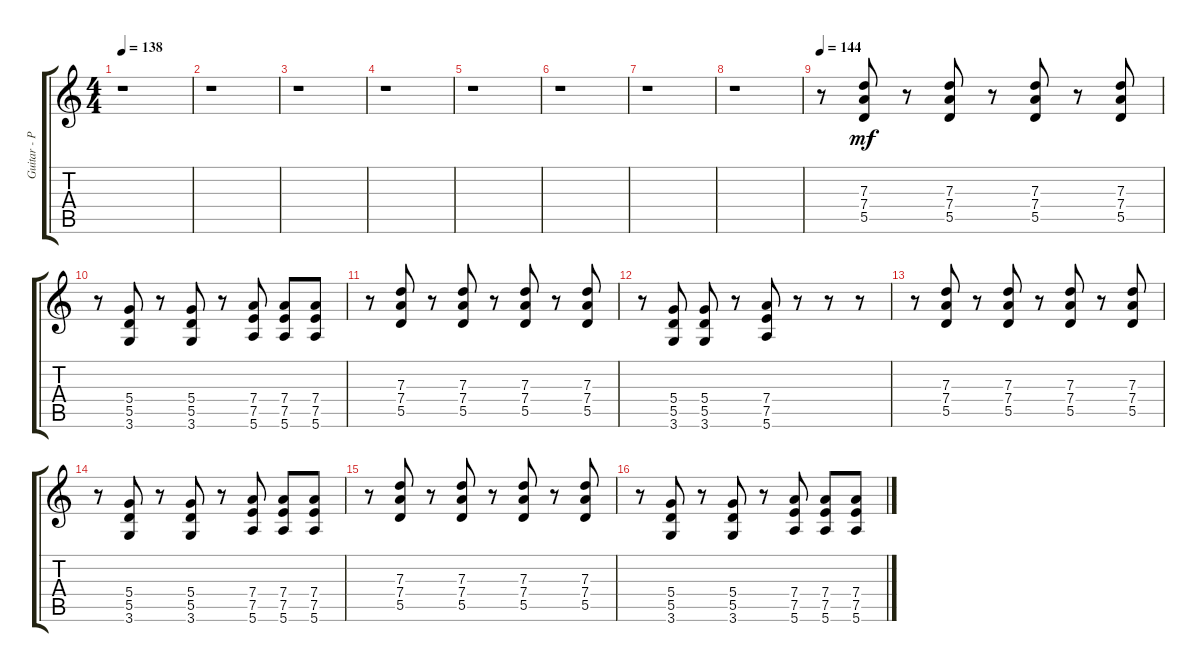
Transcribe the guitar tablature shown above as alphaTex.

\track ("Guitar - Pete" "Guitar - P") {instrument distortionguitar}
\staff {score tabs}
\tuning (E4 B3 G3 D3 A2 E2) {hide}
\ts (4 4)
\tempo 138
\clef g2
\ks c
r.1{dy mf instrument distortionguitar} |
r.1 |
r.1 |
r.1 |
r.1 |
r.1 |
r.1 |
r.1 |
\tempo 144
r.8 (7.3 7.4 5.5).8 r.8 (7.3 7.4 5.5).8 r.8 (7.3 7.4 5.5).8 r.8 (7.3 7.4 5.5).8 |
r.8 (5.4 5.5 3.6).8 r.8 (5.4 5.5 3.6).8 r.8 (7.4 7.5 5.6).8 (7.4 7.5 5.6).8 (7.4 7.5 5.6).8 |
r.8 (7.3 7.4 5.5).8 r.8 (7.3 7.4 5.5).8 r.8 (7.3 7.4 5.5).8 r.8 (7.3 7.4 5.5).8 |
r.8 (5.4 5.5 3.6).8 (5.4 5.5 3.6).8 r.8 (7.4 7.5 5.6).8 r.8 r.8 r.8 |
r.8 (7.3 7.4 5.5).8 r.8 (7.3 7.4 5.5).8 r.8 (7.3 7.4 5.5).8 r.8 (7.3 7.4 5.5).8 |
r.8 (5.4 5.5 3.6).8 r.8 (5.4 5.5 3.6).8 r.8 (7.4 7.5 5.6).8 (7.4 7.5 5.6).8 (7.4 7.5 5.6).8 |
r.8 (7.3 7.4 5.5).8 r.8 (7.3 7.4 5.5).8 r.8 (7.3 7.4 5.5).8 r.8 (7.3 7.4 5.5).8 |
r.8 (5.4 5.5 3.6).8 r.8 (5.4 5.5 3.6).8 r.8 (7.4 7.5 5.6).8 (7.4 7.5 5.6).8 (7.4 7.5 5.6).8
